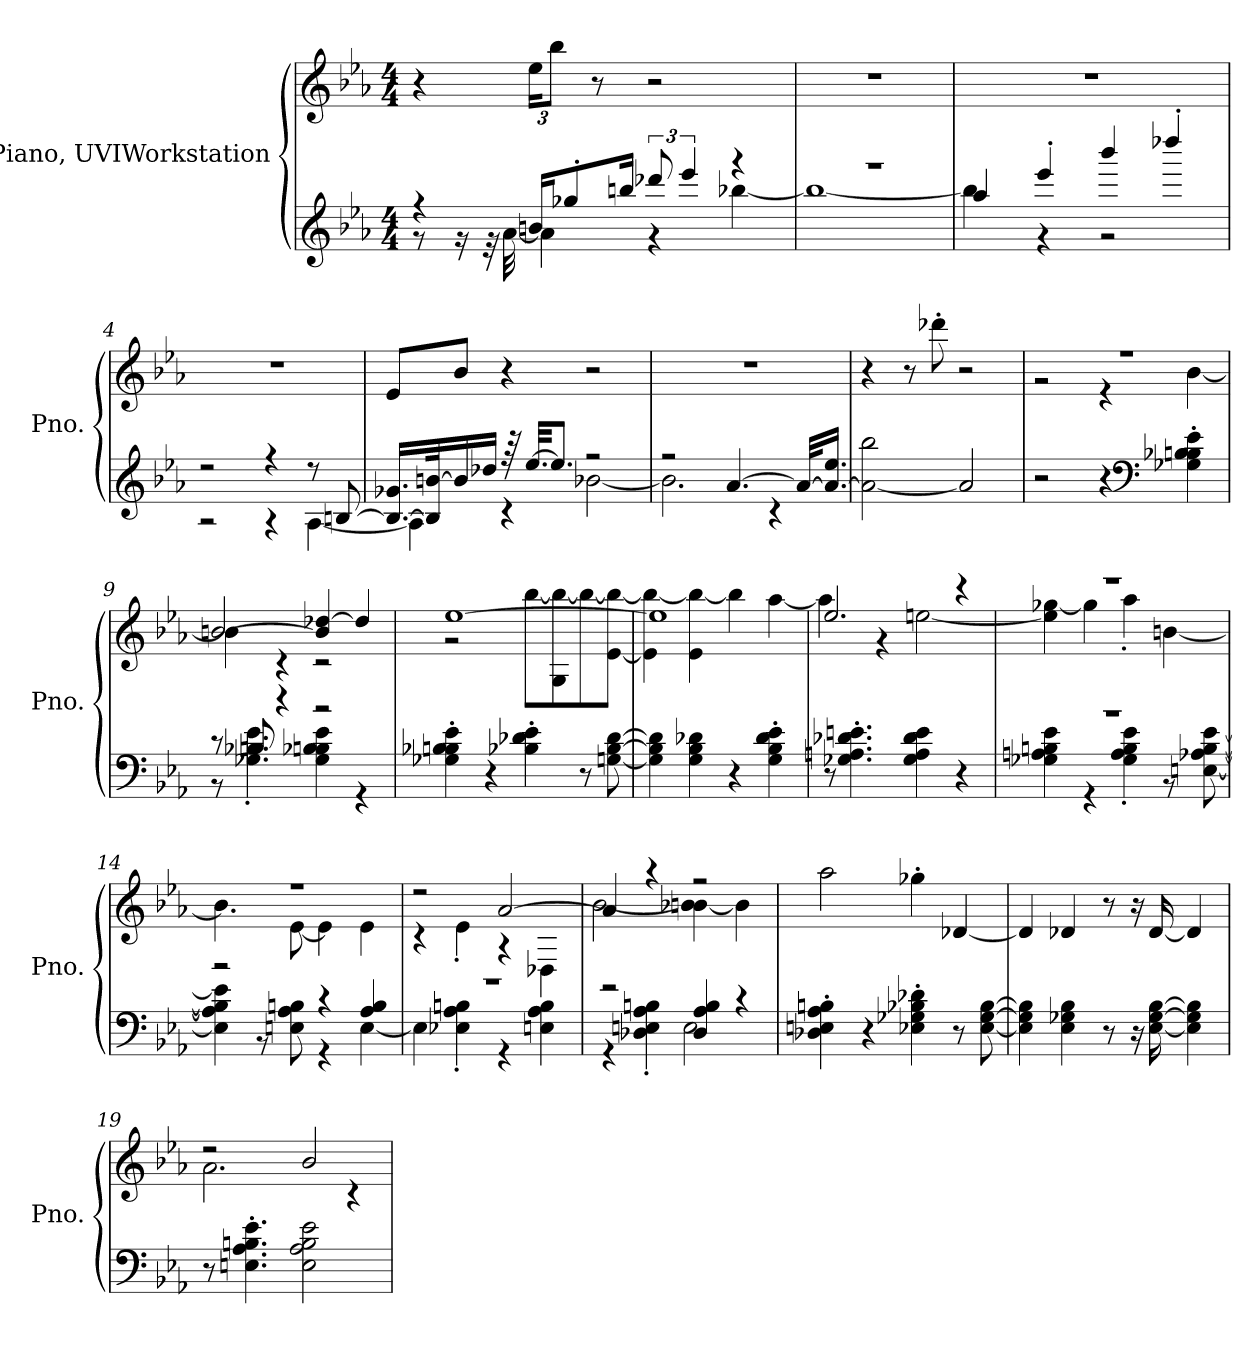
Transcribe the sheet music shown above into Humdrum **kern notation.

**kern	**kern
*part1	*part1
*staff2	*staff1
*I"Piano, UVIWorkstation	*
*I'Pno.	*
*clefG2	*clefG2
*k[b-e-a-]	*k[b-e-a-]
*M4/4	*M4/4
*MM120	*MM120
=1	=1
*^	*
4r	8r	4r
.	16r	.
.	32r	.
.	[32a-\	.
*	*	*Xbrackettup
16bn/KL	4a-\]	24ee-\KL
.	.	12bb-\J
8gg-X'/	.	.
.	.	8r
16bbn/Jk	.	.
12ddd-X/	4r	2r
6eee-/	.	.
4r	[4bb-X\	.
=2	=2	=2
1r	1bb-_	1r
=3	=3	=3
4aa-/	4bb-\]	1r
4eee-'/	4r	.
4bbb-/	2r	.
4dddd-X'/	.	.
=4	=4	=4
2r	2r	1r
4r	4r	.
8r	[4A-\	.
[8Bn/	.	.
!!LO:LB:g=z
=5	=5	=5
16.B/_ 16.g-X/LL	4A-\]	8e-/L
32B/] [32bn/K	.	.
16b/]	.	8b-/J
16dd-X/JJ	.	.
64r	4r	4r
[32.ee-/KKL	.	.
8.ee-/J]	.	.
2r	[2b-X\	2r
=6	=6	=6
2r	2.b-\]	1r
[4.a-/	.	.
.	4r	.
32a-/KLL_	.	.
16.a-/_ 16.ee-/JJ	.	.
*v	*v	*
=7	=7
2a-\_ 2bb-\	4r
.	8r
.	8ddd-X'\
2a-/]	2r
=8	=8
*	*^
2r	1r	2r
4r	.	4r
*clefF4	*	*
4G-X\' 4B-X\' 4Bn\' 4e-\'	.	[4b-\
!!LO:LB:g=z	!!
=9	=9	=9
*^	*	*
8r	8r	[2bn/	4b-\]
8Bn/	4.G-X\' 4.B-X\' 4.e-\'	.	.
4r	.	.	4r
2r	4G-\ 4B-X\ 4Bn\ 4e-\	4b/] [4dd-X/	2r
.	4r	4dd-/]	.
*v	*v	*	*
=10	=10	=10
4G-X\' 4B-X\' 4Bn\' 4e-\'	[1ee-	2r
4r	.	.
4B-X\' 4d-X\' 4e-\'	.	[8bb-\L
.	.	8G\ 8bb-\_
8r	.	8bb-\_
[8Gn\ [8B-\ [8d-\	.	[8e-\ 8bb-\_J
=11	=11	=11
4G\] 4B-\] 4d-\]	1ee-]	4e-\] 4bb-\_
4G\ 4B-\ 4d-X\	.	4e-\ 4bb-\_
4r	.	4bb-\]
4G\' 4B-\' 4d-\' 4e-\'	.	[4aa-\
=12	=12	=12
8r	2.ee-/	4aa-\]
4.G-X\' 4.An\' 4.d-X\' 4.en\'	.	.
.	.	4r
4G-\ 4A\ 4d-\ 4e\	.	[2een\
4r	4r	.
!!LO:LB:g=z	!!
=13	=13	=13
*^	*	*
1r	4G-X\ 4An\ 4Bn\ 4e-\	1r	4ee\] [4gg-X\
.	4r	.	4gg-\]
.	4G-\' 4A\' 4B\' 4e-\'	.	4aa-'\
.	8r	.	[4bn\
.	[8En\ [8A-X\ [8B\ [8e-\	.	.
=14	=14	=14	=14
2r	4E\] 4A-\] 4B\] 4e-\]	1r	4.b\]
.	8r	.	.
.	8En\ 8A-\ 8Bn\	.	[8e-\
4r	4r	.	4e-\]
4A-/ 4B/	[4E\	.	4e-\
=15	=15	=15	=15
1r	4E\]	2r	4r
.	4E-X\' 4A-\' 4Bn\'	.	4e-'\
.	4r	[2a-/	4r
.	4En\ 4A-\ 4B\	.	4D-X\
=16	=16	=16	=16
2r	4r	4a-/]	[2b-\
.	4D-X\' 4En\' 4A-\' 4Bn\'	4r	.
4D-/ 4A-/ 4B/	2E\	2r	4b-X\] [4bn\
4r	.	.	4b\]
*v	*v	*	*
*	*v	*v
!!LO:LB:g=z
=17	=17
4D-X\' 4En\' 4A-\' 4Bn\'	2aa-\
4r	.
4E-X\' 4G-X\' 4B-X\' 4d-X\'	4gg-X'\
8r	[4d-X/
[8E-\ [8G-\ [8B-\	.
=18	=18
4E-\] 4G-\] 4B-\]	4d-/]
4E-\ 4G-X\ 4B-\	4d-X/
8r	8r
16r	16r
[16E-\ [16G-\ [16B-\	[16d-/
4E-\] 4G-\] 4B-\]	4d-/]
=19	=19
*	*^
8r	2r	2.a-\
4.En\' 4.A-\' 4.Bn\' 4.e-\'	.	.
2E\ 2A-\ 2B\ 2e-\	2b-/	.
.	.	4r
*	*v	*v
=	=
*-	*-
